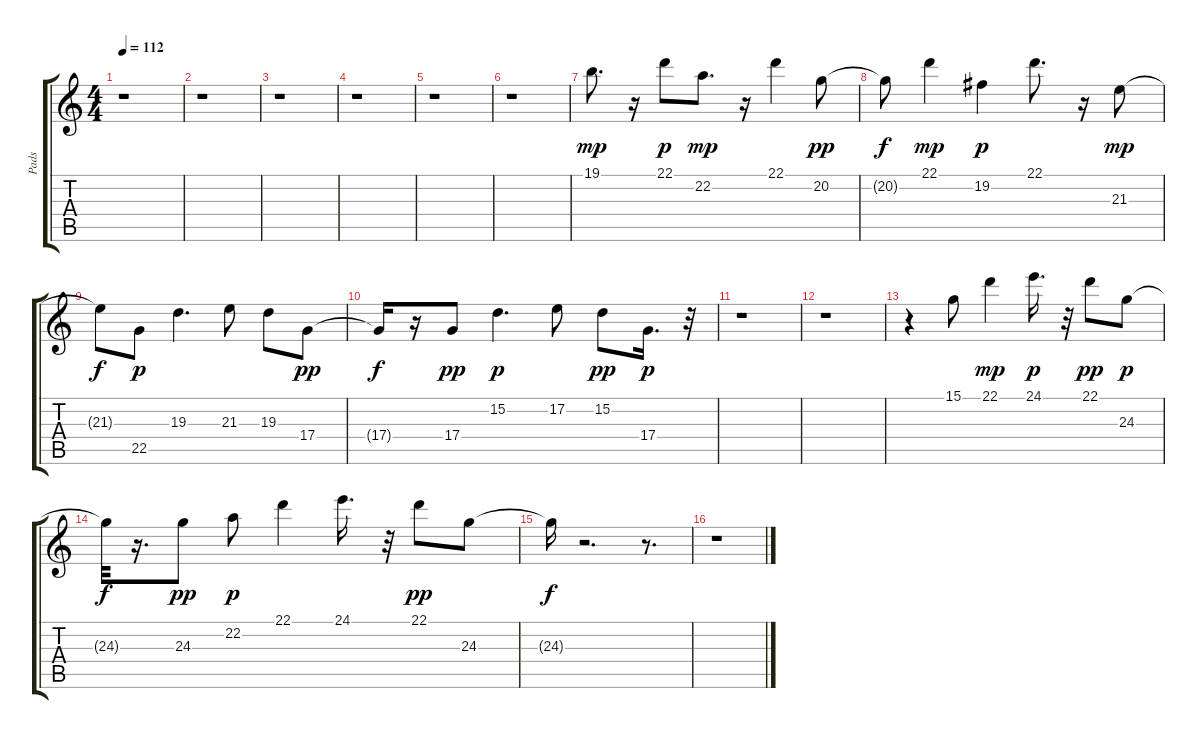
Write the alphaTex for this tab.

\track ("Pads" "Pads") {instrument pad5bowed}
\staff {score tabs}
\tuning (E4 B3 G3 D3 A2 E2) {hide}
\ts (4 4)
\tempo 112
\clef g2
\ks c
r.1{dy p} |
r.1 |
r.1 |
r.1 |
r.1 |
r.1 |
19.1.8{d dy mp} r.16 22.1.8{dy p} 22.2.8{d dy mp} r.16 22.1.4 20.2.8{dy pp} |
20.2{t}.8{dy f} 22.1.4{dy mp} 19.2.4{dy p} 22.1.8{d} r.16 21.3.8{dy mp} |
21.3{t}.8{dy f} 22.5.8{dy p} 19.3.4{d} 21.3.8 19.3.8 17.4.8{dy pp} |
17.4{t}.16{dy f} r.16 17.4.8{dy pp} 15.2.4{d dy p} 17.2.8 15.2.8{dy pp} 17.4.16{d dy p} r.32 |
r.1 |
r.1 |
r.4 15.1.8 22.1.4{dy mp} 24.1.16{d dy p} r.32 22.1.8{dy pp} 24.3.8{dy p} |
24.3{t}.32{dy f} r.16{d} 24.3.8{dy pp} 22.2.8{dy p} 22.1.4 24.1.16{d} r.32 22.1.8{dy pp} 24.3.8 |
24.3{t}.16{dy f} r.2{d} r.8{d} |
r.1
